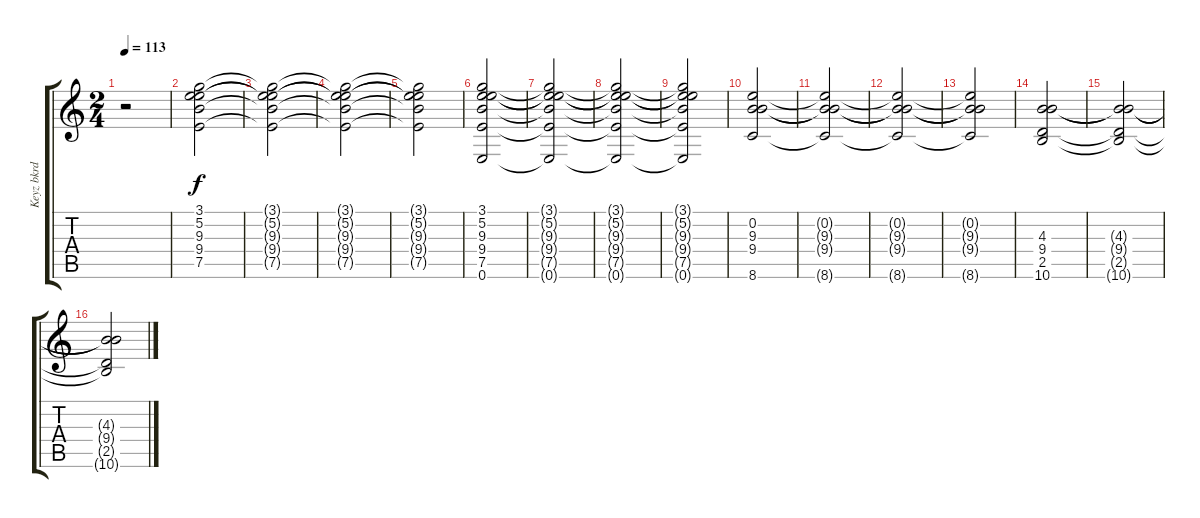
\track ("Keyz bkrd" "Keyz bkrd") {instrument overdrivenguitar}
\staff {score tabs}
\tuning (E4 B3 G3 D3 A2 E2) {hide}
\ts (2 4)
\tempo 113
\clef g2
\ks c
r.2{dy f volume 0 instrument pad8sweep} |
(3.1 5.2 9.3 9.4 7.5).2{volume 10} |
(3.1{t} 5.2{t} 9.3{t} 9.4{t} 7.5{t}).2 |
(3.1{t} 5.2{t} 9.3{t} 9.4{t} 7.5{t}).2{volume 0} |
(3.1{t} 5.2{t} 9.3{t} 9.4{t} 7.5{t}).2 |
(3.1 5.2 9.3 9.4 7.5 0.6).2{volume 10} |
(3.1{t} 5.2{t} 9.3{t} 9.4{t} 7.5{t} 0.6{t}).2 |
(3.1{t} 5.2{t} 9.3{t} 9.4{t} 7.5{t} 0.6{t}).2{volume 0} |
(3.1{t} 5.2{t} 9.3{t} 9.4{t} 7.5{t} 0.6{t}).2 |
(0.2 9.3 9.4 8.6).2{volume 10} |
(0.2{t} 9.3{t} 9.4{t} 8.6{t}).2 |
(0.2{t} 9.3{t} 9.4{t} 8.6{t}).2{volume 0} |
(0.2{t} 9.3{t} 9.4{t} 8.6{t}).2 |
(4.3 9.4 2.5 10.6).2{volume 10} |
(4.3{t} 9.4{t} 2.5{t} 10.6{t}).2 |
(4.3{t} 9.4{t} 2.5{t} 10.6{t}).2{volume 0}
